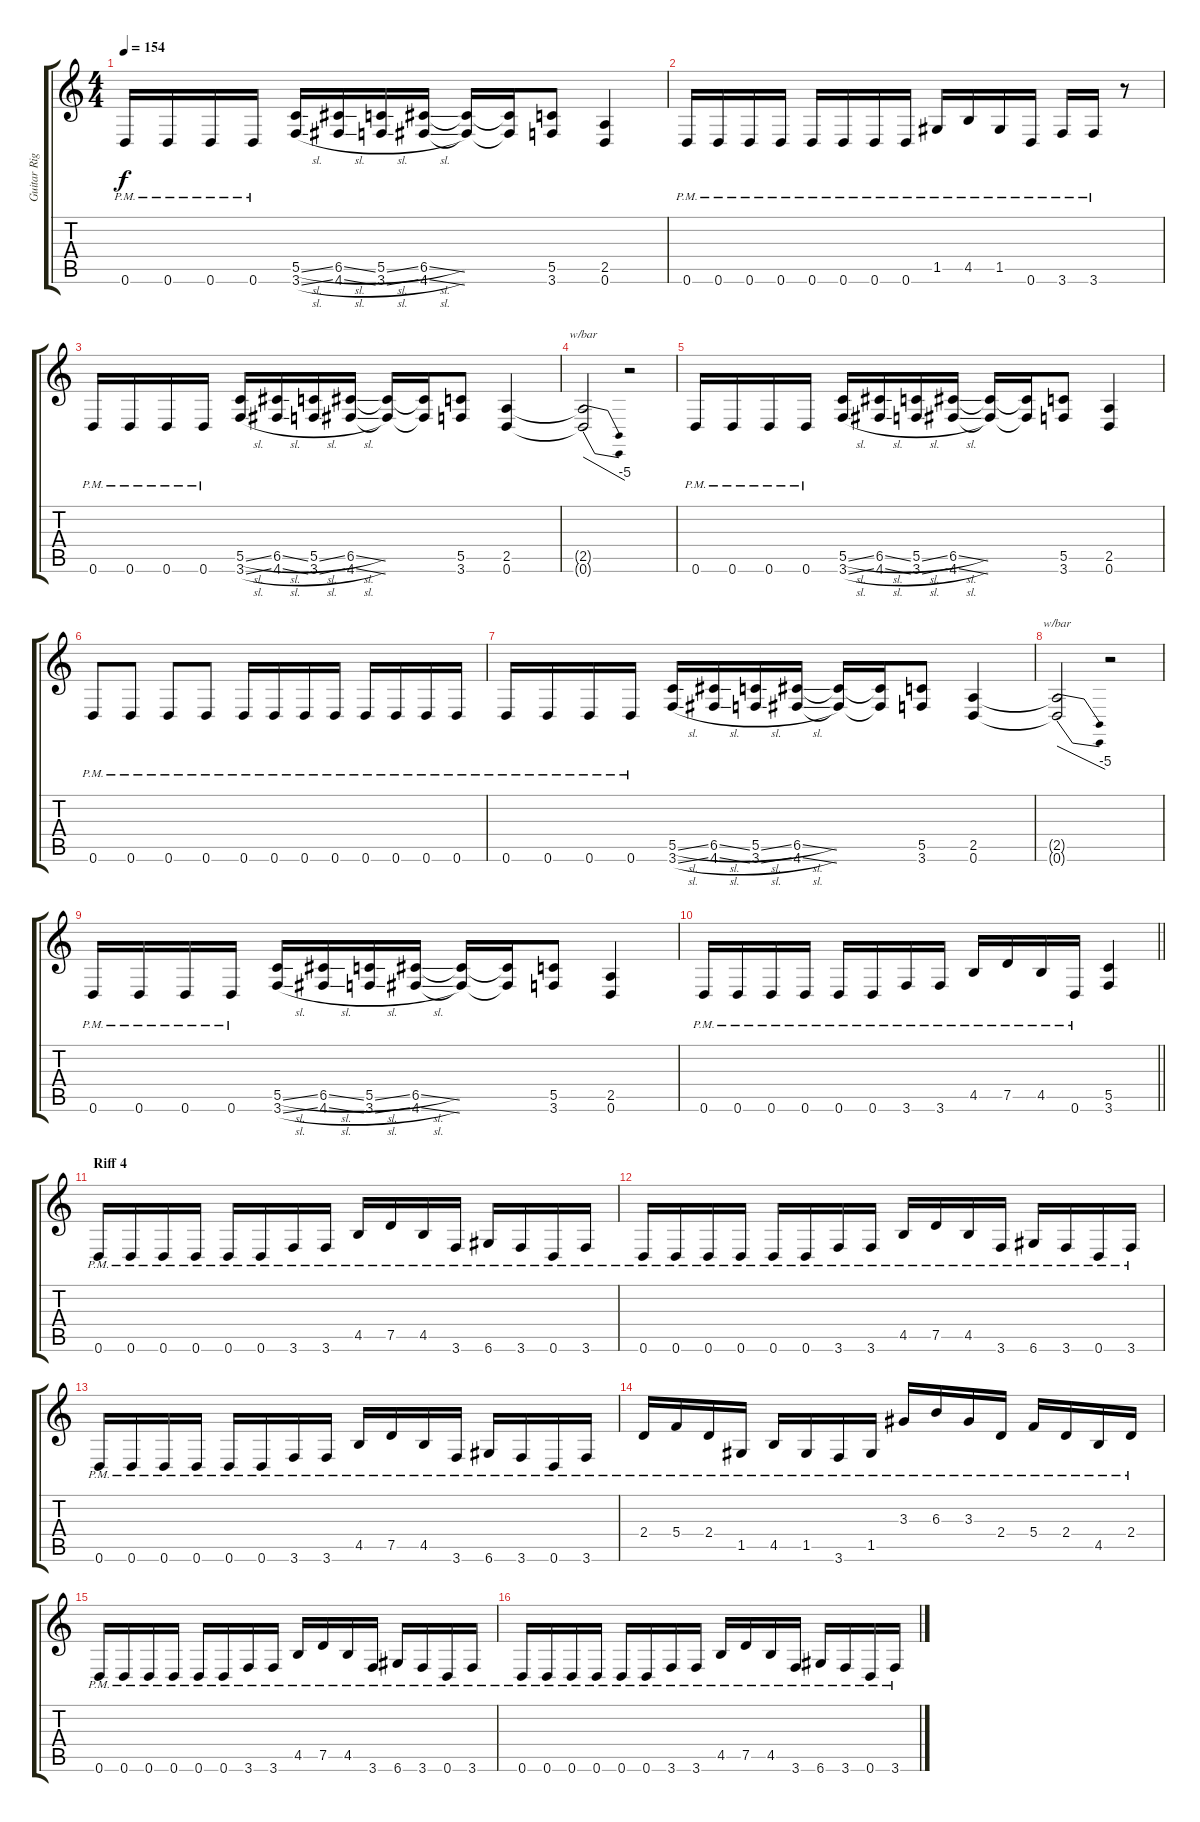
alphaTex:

\track ("Guitar Right" "Guitar Rig") {instrument distortionguitar}
\staff {score tabs}
\tuning (D4 A3 F3 C3 G2 D2) {hide}
\ts (4 4)
\tempo 154
\clef g2
\ks c
0.6{pm}.16{dy f} 0.6{pm}.16 0.6{pm}.16 0.6{pm}.16 (5.5{sl} 3.6{sl}).16 (6.5{sl} 4.6{sl}).16 (5.5{sl} 3.6{sl}).16 (6.5{sl} 4.6{sl}).16 (6.5{t} 4.6{t}).16 (6.5{t} 4.6{t}).16 (5.5 3.6).8 (2.5 0.6).4 |
0.6{pm}.16 0.6{pm}.16 0.6{pm}.16 0.6{pm}.16 0.6{pm}.16 0.6{pm}.16 0.6{pm}.16 0.6{pm}.16 1.5{pm}.16 4.5{pm}.16 1.5{pm}.16 0.6{pm}.16 3.6{pm}.16 3.6{pm}.16 r.8 |
0.6{pm}.16 0.6{pm}.16 0.6{pm}.16 0.6{pm}.16 (5.5{sl} 3.6{sl}).16 (6.5{sl} 4.6{sl}).16 (5.5{sl} 3.6{sl}).16 (6.5{sl} 4.6{sl}).16 (6.5{t} 4.6{t}).16 (6.5{t} 4.6{t}).16 (5.5 3.6).8 (2.5 0.6).4 |
(2.5{t} 0.6{t}).2{tbe (dive default 0 0 60 -20)} r.2 |
0.6{pm}.16 0.6{pm}.16 0.6{pm}.16 0.6{pm}.16 (5.5{sl} 3.6{sl}).16 (6.5{sl} 4.6{sl}).16 (5.5{sl} 3.6{sl}).16 (6.5{sl} 4.6{sl}).16 (6.5{t} 4.6{t}).16 (6.5{t} 4.6{t}).16 (5.5 3.6).8 (2.5 0.6).4 |
0.6{pm}.8 0.6{pm}.8 0.6{pm}.8 0.6{pm}.8 0.6{pm}.16 0.6{pm}.16 0.6{pm}.16 0.6{pm}.16 0.6{pm}.16 0.6{pm}.16 0.6{pm}.16 0.6{pm}.16 |
0.6{pm}.16 0.6{pm}.16 0.6{pm}.16 0.6{pm}.16 (5.5{sl} 3.6{sl}).16 (6.5{sl} 4.6{sl}).16 (5.5{sl} 3.6{sl}).16 (6.5{sl} 4.6{sl}).16 (6.5{t} 4.6{t}).16 (6.5{t} 4.6{t}).16 (5.5 3.6).8 (2.5 0.6).4 |
(2.5{t} 0.6{t}).2{tbe (dive default 0 0 60 -20)} r.2 |
0.6{pm}.16 0.6{pm}.16 0.6{pm}.16 0.6{pm}.16 (5.5{sl} 3.6{sl}).16 (6.5{sl} 4.6{sl}).16 (5.5{sl} 3.6{sl}).16 (6.5{sl} 4.6{sl}).16 (6.5{t} 4.6{t}).16 (6.5{t} 4.6{t}).16 (5.5 3.6).8 (2.5 0.6).4 |
\barLineRight lightlight
0.6{pm}.16 0.6{pm}.16 0.6{pm}.16 0.6{pm}.16 0.6{pm}.16 0.6{pm}.16 3.6{pm}.16 3.6{pm}.16 4.5{pm}.16 7.5{pm}.16 4.5{pm}.16 0.6{pm}.16 (5.5 3.6).4 |
\section ("" "Riff 4")
0.6{pm}.16 0.6{pm}.16 0.6{pm}.16 0.6{pm}.16 0.6{pm}.16 0.6{pm}.16 3.6{pm}.16 3.6{pm}.16 4.5{pm}.16 7.5{pm}.16 4.5{pm}.16 3.6{pm}.16 6.6{pm}.16 3.6{pm}.16 0.6{pm}.16 3.6{pm}.16 |
0.6{pm}.16 0.6{pm}.16 0.6{pm}.16 0.6{pm}.16 0.6{pm}.16 0.6{pm}.16 3.6{pm}.16 3.6{pm}.16 4.5{pm}.16 7.5{pm}.16 4.5{pm}.16 3.6{pm}.16 6.6{pm}.16 3.6{pm}.16 0.6{pm}.16 3.6{pm}.16 |
0.6{pm}.16 0.6{pm}.16 0.6{pm}.16 0.6{pm}.16 0.6{pm}.16 0.6{pm}.16 3.6{pm}.16 3.6{pm}.16 4.5{pm}.16 7.5{pm}.16 4.5{pm}.16 3.6{pm}.16 6.6{pm}.16 3.6{pm}.16 0.6{pm}.16 3.6{pm}.16 |
2.4{pm}.16 5.4{pm}.16 2.4{pm}.16 1.5{pm}.16 4.5{pm}.16 1.5{pm}.16 3.6{pm}.16 1.5{pm}.16 3.3{pm}.16 6.3{pm}.16 3.3{pm}.16 2.4{pm}.16 5.4{pm}.16 2.4{pm}.16 4.5{pm}.16 2.4{pm}.16 |
0.6{pm}.16 0.6{pm}.16 0.6{pm}.16 0.6{pm}.16 0.6{pm}.16 0.6{pm}.16 3.6{pm}.16 3.6{pm}.16 4.5{pm}.16 7.5{pm}.16 4.5{pm}.16 3.6{pm}.16 6.6{pm}.16 3.6{pm}.16 0.6{pm}.16 3.6{pm}.16 |
0.6{pm}.16 0.6{pm}.16 0.6{pm}.16 0.6{pm}.16 0.6{pm}.16 0.6{pm}.16 3.6{pm}.16 3.6{pm}.16 4.5{pm}.16 7.5{pm}.16 4.5{pm}.16 3.6{pm}.16 6.6{pm}.16 3.6{pm}.16 0.6{pm}.16 3.6{pm}.16
